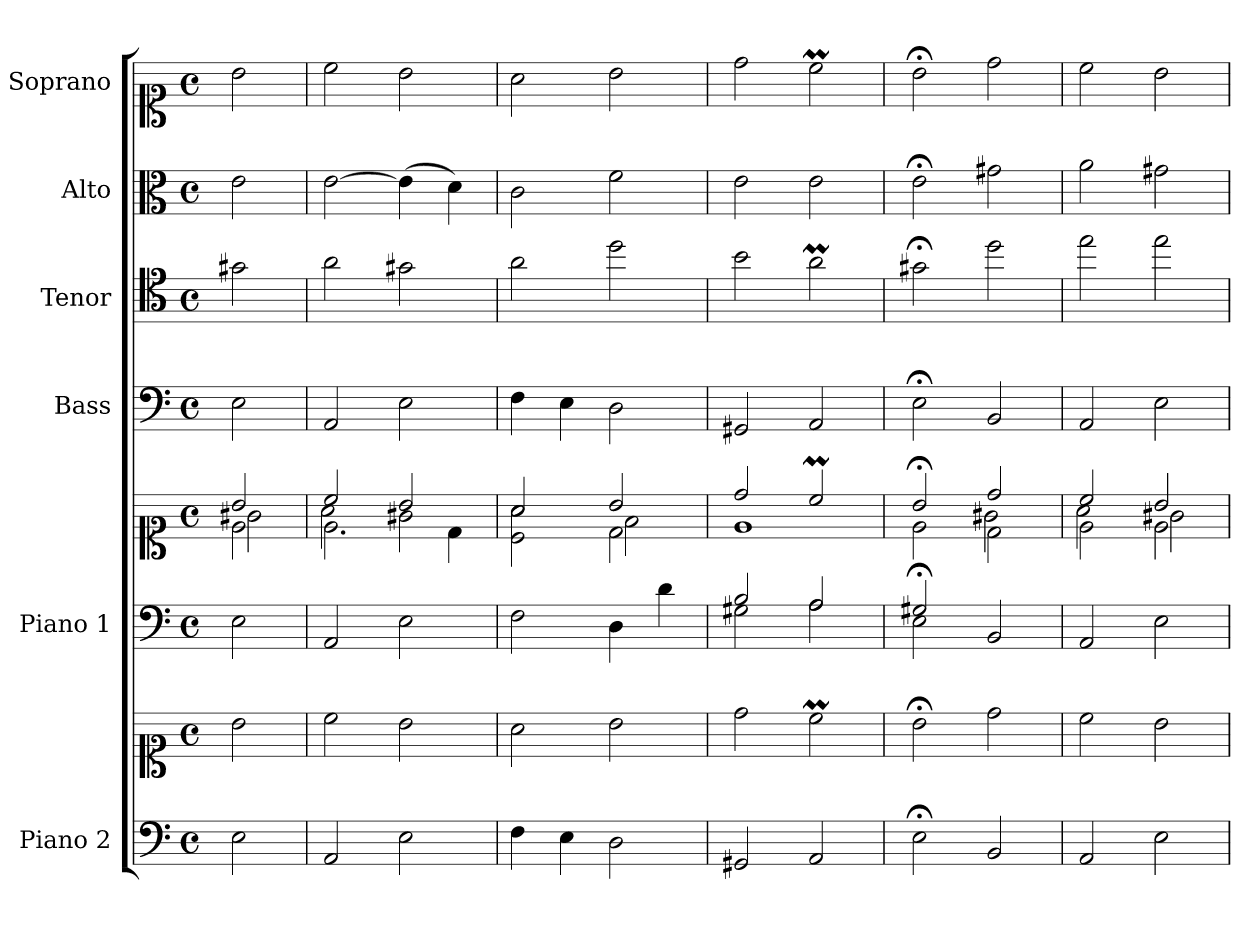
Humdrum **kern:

**kern	**kern	**kern	**kern	**kern	**kern	**kern	**kern
*part6	*part6	*part5	*part5	*part4	*part3	*part2	*part1
*staff8	*staff7	*staff6	*staff5	*staff4	*staff3	*staff2	*staff1
*I"Piano 2	*	*I"Piano 1	*	*I"Bass	*I"Tenor	*I"Alto	*I"Soprano
*I'Pno 2	*	*I'Pno 1	*	*I'B.	*I'T.	*I'A.	*I'S.
*clefF4	*clefC1	*clefF4	*clefC1	*clefF4	*clefC4	*clefC3	*clefC1
*	*	*	*	*	*ITrd7c12	*	*
*k[]	*k[]	*k[]	*k[]	*k[]	*k[]	*k[]	*k[]
*M4/4	*M4/4	*M4/4	*M4/4	*M4/4	*M4/4	*M4/4	*M4/4
*met(c)	*met(c)	*met(c)	*met(c)	*met(c)	*met(c)	*met(c)	*met(c)
=1	=1	=1	=1	=1	=1	=1	=1
*	*	*	*^	*	*	*	*
*	*	*	*	*^	*	*	*	*
2E\	2b\	2E\	2b/	2e\	2g#X\	2E\	2G#X\	2e\	2b\
=2	=2	=2	=2	=2	=2	=2	=2	=2	=2
2AA/	2cc\	2AA/	2cc/	2.e\	2a\	2AA/	2A\	[>2e\	2cc\
2E\	2b\	2E\	2b/	.	2g#X\	2E\	2G#X\	(4e\]	2b\
.	.	.	.	4d\	.	.	.	4d\)	.
=3	=3	=3	=3	=3	=3	=3	=3	=3	=3
4F\	2a\	2F\	2a/	2c\	2a\	4F\	2A\	2c\	2a\
4E\	.	.	.	.	.	4E\	.	.	.
2D\	2b\	4D\	2b/	2d\	2f\	2D\	2d\	2f\	2b\
.	.	4d\	.	.	.	.	.	.	.
*	*	*	*	*v	*v	*	*	*	*
=4	=4	=4	=4	=4	=4	=4	=4	=4
*	*	*^	*	*	*	*	*	*
2GG#X/	2dd\	2B/	2G#X\	2dd/	1e\	2GG#X/	2B\	2e\	2dd\
2AA/	2ccM\	2A/	2A\	2ccM/	.	2AA/	2AM\	2e\	2ccM\
=5	=5	=5	=5	=5	=5	=5	=5	=5	=5
*	*	*	*	*	*^	*	*	*	*
2E;\	2b;<\	2G#X;/	2E\	2b;</	2ryy	2e\	2E;<\	2G#X;<\	2e;<\	2b;<\
2BB/	2dd\	2ryy	2BB/	2dd/	2d\	2g#X\	2BB/	2d\	2g#X\	2dd\
*	*	*v	*v	*	*	*	*	*	*	*
=6	=6	=6	=6	=6	=6	=6	=6	=6	=6
2AA/	2cc\	2AA/	2cc/	2e\	2a\	2AA/	2e\	2a\	2cc\
2E\	2b\	2E\	2b/	2e\	2g#X\	2E\	2e\	2g#X\	2b\
*	*	*	*v	*v	*v	*	*	*	*
=	=	=	=	=	=	=	=
*-	*-	*-	*-	*-	*-	*-	*-
